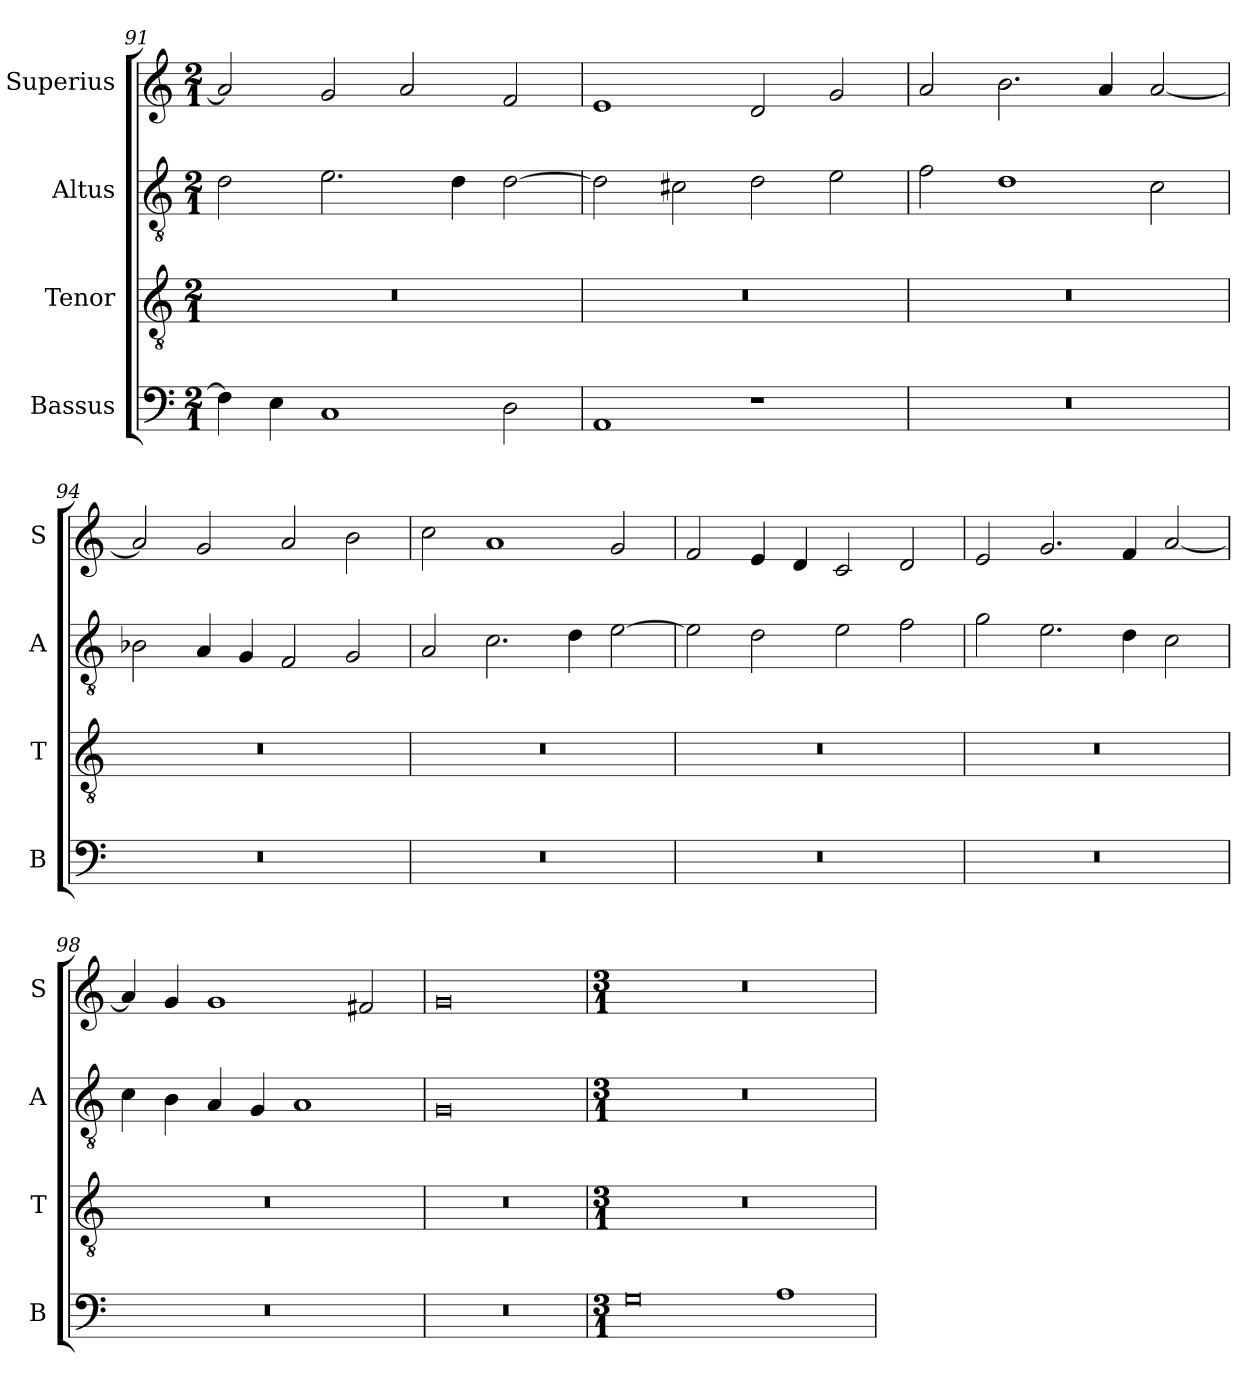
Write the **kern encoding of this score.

**kern	**kern	**kern	**kern
*part4	*part3	*part2	*part1
*staff4	*staff3	*staff2	*staff1
*I"Bassus	*I"Tenor	*I"Altus	*I"Superius
*I'B	*I'T	*I'A	*I'S
*clefF4	*clefGv2	*clefGv2	*clefG2
*k[]	*k[]	*k[]	*k[]
*M2/1	*M2/1	*M2/1	*M2/1
=91	=91	=91	=91
4F\]	0r	2d\	2a/]
4E\	.	.	.
1C	.	2.e\	2g/
.	.	.	2a/
.	.	4d\	.
2D\	.	[2d\	2f/
=92	=92	=92	=92
1AA	0r	2d\]	1e
.	.	2c#X\	.
1r	.	2d\	2d/
.	.	2e\	2g/
=93	=93	=93	=93
0r	0r	2f\	2a/
.	.	1d	2.b\
.	.	.	4a/
.	.	2c\	[2a/
=94	=94	=94	=94
0r	0r	2B-X\	2a/]
.	.	4A/	2g/
.	.	4G/	.
.	.	2F/	2a/
.	.	2G/	2b\
=95	=95	=95	=95
0r	0r	2A/	2cc\
.	.	2.c\	1a
.	.	4d\	.
.	.	[2e\	2g/
=96	=96	=96	=96
0r	0r	2e\]	2f/
.	.	2d\	4e/
.	.	.	4d/
.	.	2e\	2c/
.	.	2f\	2d/
=97	=97	=97	=97
0r	0r	2g\	2e/
.	.	2.e\	2.g/
.	.	4d\	4f/
.	.	2c\	[2a/
=98	=98	=98	=98
0r	0r	4c\	4a/]
.	.	4B\	4g/
.	.	4A/	1g
.	.	4G/	.
.	.	1A	.
.	.	.	2f#X/
=99	=99	=99	=99
0r	0r	0G	0g
=100	=100	=100	=100
*M3/1	*M3/1	*M3/1	*M3/1
0G	0.r	0.r	0.r
1A	.	.	.
=	=	=	=
*-	*-	*-	*-
